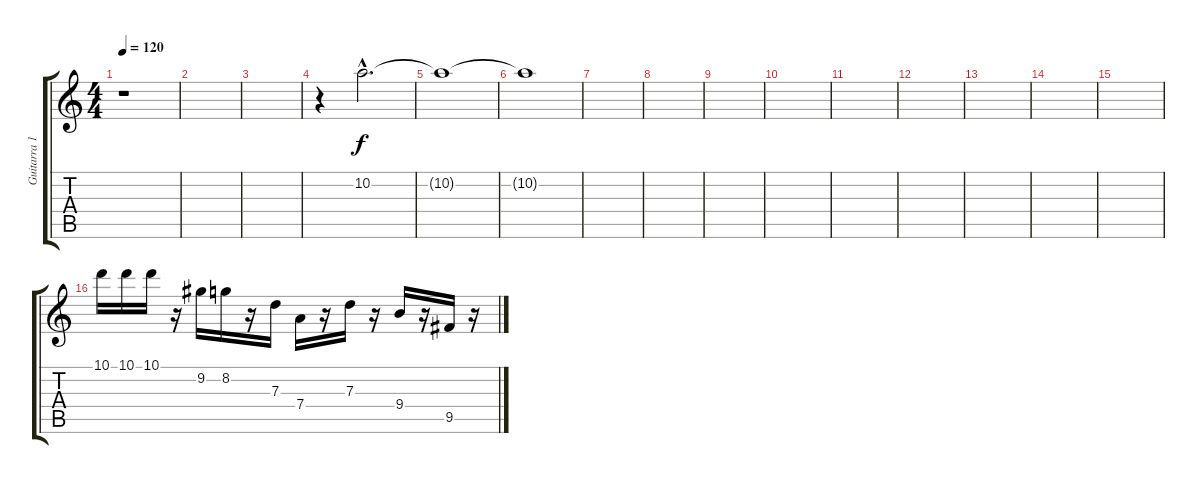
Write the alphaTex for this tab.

\track ("Guitarra 1" "Guitarra 1") {instrument distortionguitar}
\staff {score tabs}
\tuning (E4 B3 G3 D3 A2 E2) {hide}
\ts (4 4)
\tempo 120
\clef g2
\ks c
r.1{dy f} |
|
|
r.4 10.2{hac}.2{d} |
10.2{t}.1 |
10.2{t}.1 |
|
|
|
|
|
|
|
|
|
10.1.16 10.1.16 10.1.16 r.16 9.2.16 8.2.16 r.16 7.3.16 7.4.16 r.16 7.3.16 r.16 9.4.16 r.16 9.5.16 r.16
